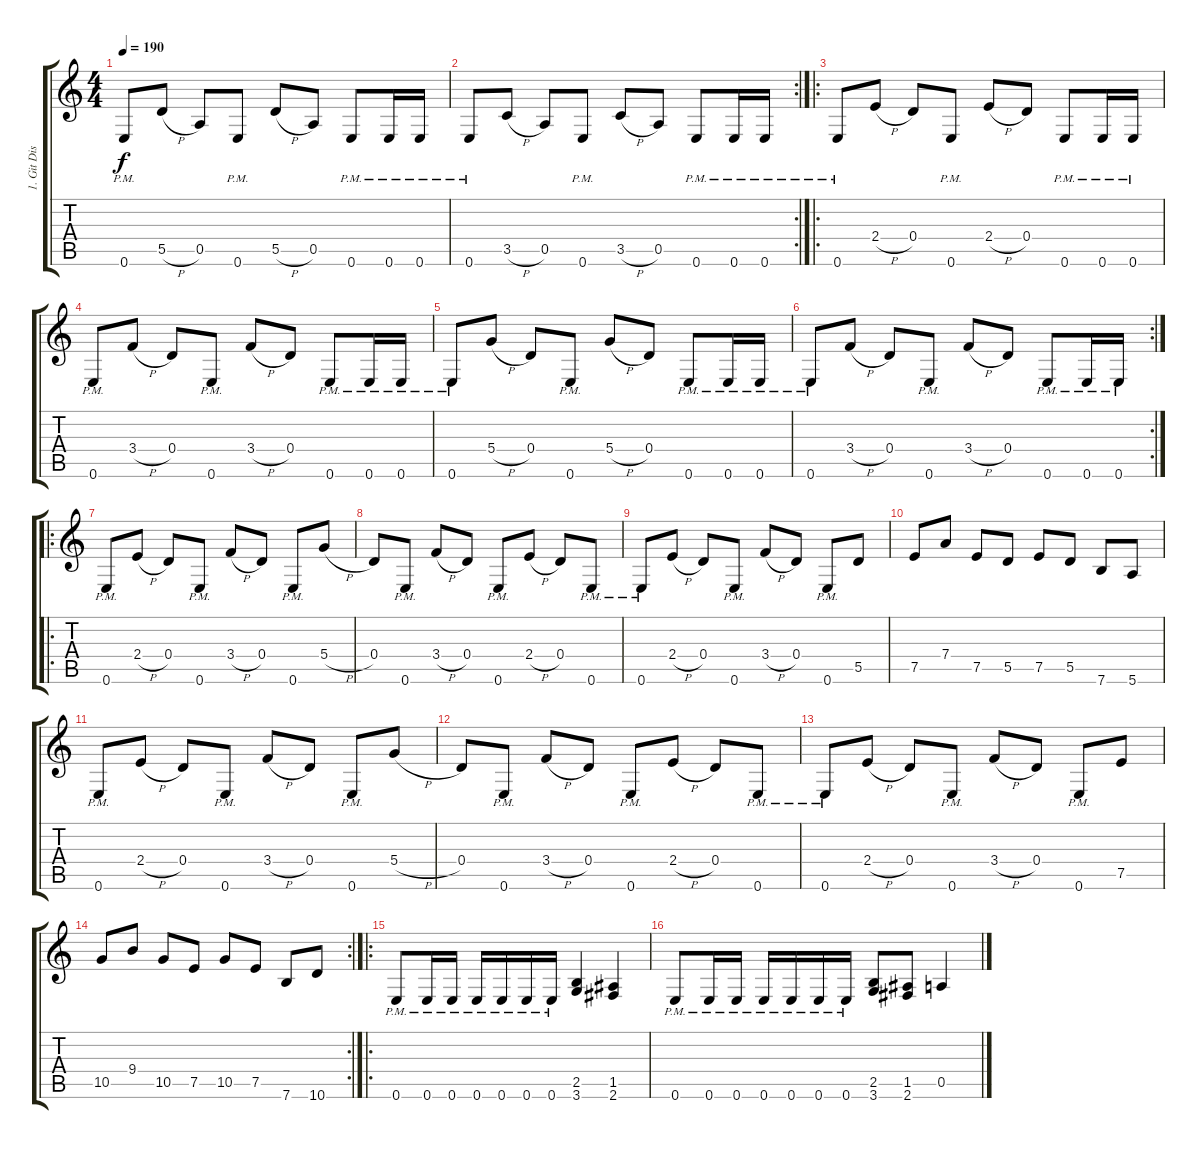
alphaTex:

\track ("1. Git Dist" "1. Git Dis") {instrument distortionguitar}
\staff {score tabs}
\tuning (E4 B3 G3 D3 A2 E2) {hide}
\ts (4 4)
\tempo 190
\clef g2
\ks c
0.6{pm}.8{dy f} 5.5{h}.8 0.5.8 0.6{pm}.8 5.5{h}.8 0.5.8 0.6{pm}.8 0.6{pm}.16 0.6{pm}.16 |
\rc 2
0.6{pm}.8 3.5{h}.8 0.5.8 0.6{pm}.8 3.5{h}.8 0.5.8 0.6{pm}.8 0.6{pm}.16 0.6{pm}.16 |
\ro
0.6{pm}.8 2.4{h}.8 0.4.8 0.6{pm}.8 2.4{h}.8 0.4.8 0.6{pm}.8 0.6{pm}.16 0.6{pm}.16 |
0.6{pm}.8 3.4{h}.8 0.4.8 0.6{pm}.8 3.4{h}.8 0.4.8 0.6{pm}.8 0.6{pm}.16 0.6{pm}.16 |
0.6{pm}.8 5.4{h}.8 0.4.8 0.6{pm}.8 5.4{h}.8 0.4.8 0.6{pm}.8 0.6{pm}.16 0.6{pm}.16 |
\rc 2
0.6{pm}.8 3.4{h}.8 0.4.8 0.6{pm}.8 3.4{h}.8 0.4.8 0.6{pm}.8 0.6{pm}.16 0.6{pm}.16 |
\ro
0.6{pm}.8 2.4{h}.8 0.4.8 0.6{pm}.8 3.4{h}.8 0.4.8 0.6{pm}.8 5.4{h}.8 |
0.4.8 0.6{pm}.8 3.4{h}.8 0.4.8 0.6{pm}.8 2.4{h}.8 0.4.8 0.6{pm}.8 |
0.6{pm}.8 2.4{h}.8 0.4.8 0.6{pm}.8 3.4{h}.8 0.4.8 0.6{pm}.8 5.5.8 |
7.5.8 7.4.8 7.5.8 5.5.8 7.5.8 5.5.8 7.6.8 5.6.8 |
0.6{pm}.8 2.4{h}.8 0.4.8 0.6{pm}.8 3.4{h}.8 0.4.8 0.6{pm}.8 5.4{h}.8 |
0.4.8 0.6{pm}.8 3.4{h}.8 0.4.8 0.6{pm}.8 2.4{h}.8 0.4.8 0.6{pm}.8 |
0.6{pm}.8 2.4{h}.8 0.4.8 0.6{pm}.8 3.4{h}.8 0.4.8 0.6{pm}.8 7.5.8 |
\rc 2
10.5.8 9.4.8 10.5.8 7.5.8 10.5.8 7.5.8 7.6.8 10.6.8 |
\ro
0.6{pm}.8 0.6{pm}.16 0.6{pm}.16 0.6{pm}.16 0.6{pm}.16 0.6{pm}.16 0.6{pm}.16 (2.5 3.6).4 (1.5 2.6).4 |
0.6{pm}.8 0.6{pm}.16 0.6{pm}.16 0.6{pm}.16 0.6{pm}.16 0.6{pm}.16 0.6{pm}.16 (2.5 3.6).8 (1.5 2.6).8 0.5.4
